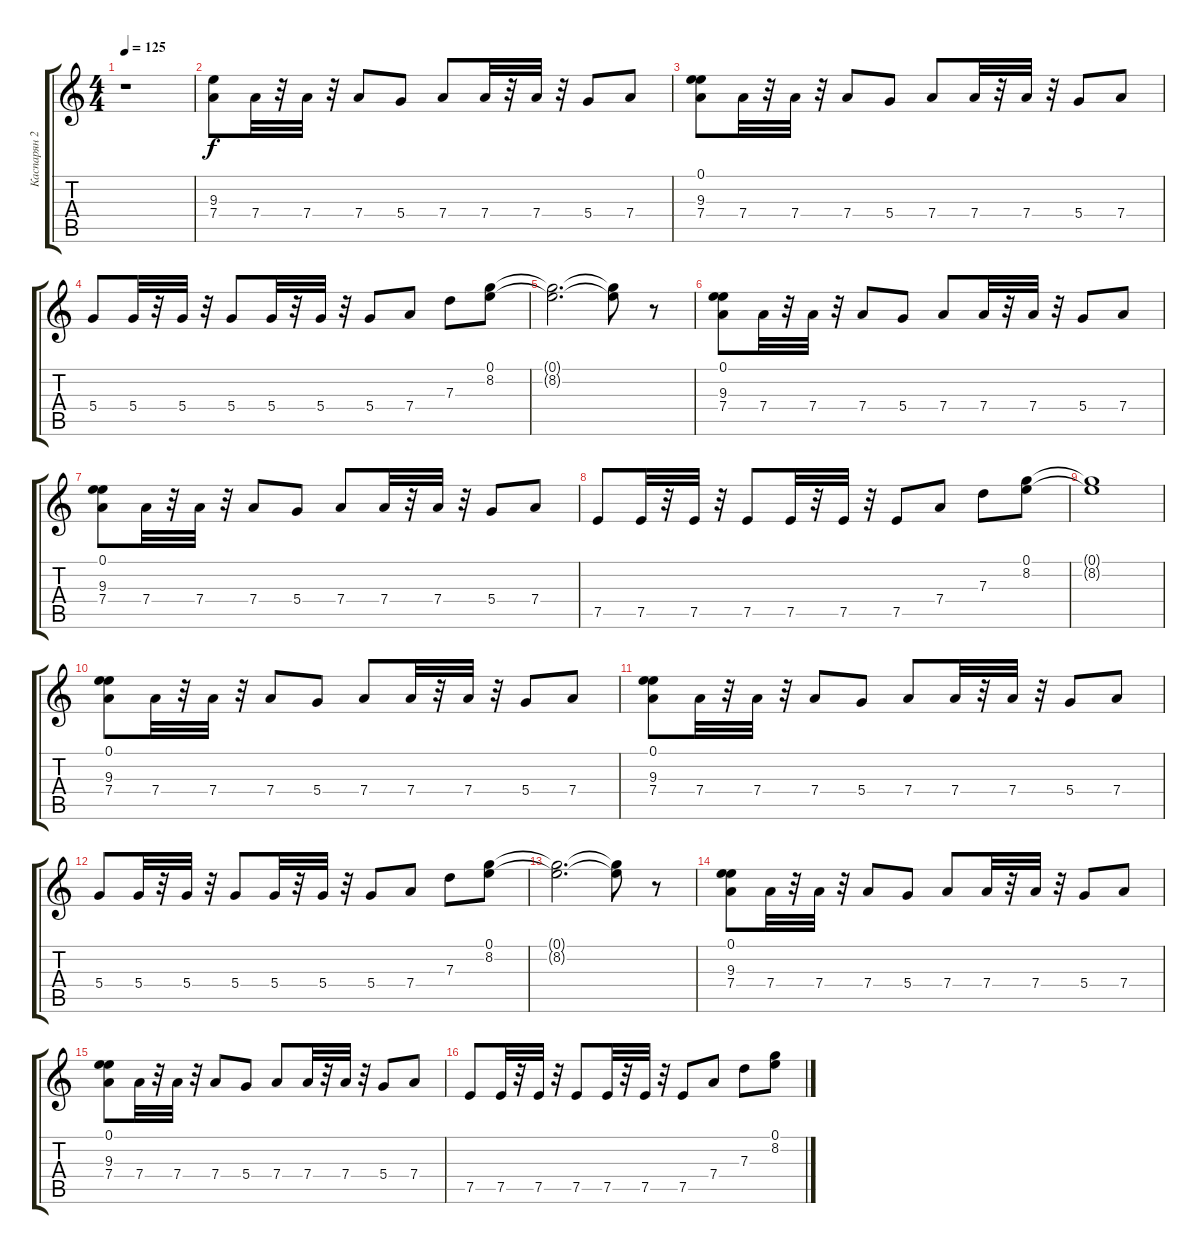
\track ("Каспарян 2" "Каспарян 2") {instrument distortionguitar}
\staff {score tabs}
\tuning (E4 B3 G3 D3 A2 E2) {hide}
\ts (4 4)
\tempo 125
\clef g2
\ks c
r.1{dy f} |
(9.3 7.4).8 7.4.32 r.32 7.4.32 r.32 7.4.8 5.4.8 7.4.8 7.4.32 r.32 7.4.32 r.32 5.4.8 7.4.8 |
(0.1 9.3 7.4).8 7.4.32 r.32 7.4.32 r.32 7.4.8 5.4.8 7.4.8 7.4.32 r.32 7.4.32 r.32 5.4.8 7.4.8 |
5.4.8 5.4.32 r.32 5.4.32 r.32 5.4.8 5.4.32 r.32 5.4.32 r.32 5.4.8 7.4.8 7.3.8 (0.1 8.2).8 |
(0.1{t} 8.2{t}).2{d} (0.1{t} 8.2{t}).8 r.8 |
(0.1 9.3 7.4).8 7.4.32 r.32 7.4.32 r.32 7.4.8 5.4.8 7.4.8 7.4.32 r.32 7.4.32 r.32 5.4.8 7.4.8 |
(0.1 9.3 7.4).8 7.4.32 r.32 7.4.32 r.32 7.4.8 5.4.8 7.4.8 7.4.32 r.32 7.4.32 r.32 5.4.8 7.4.8 |
7.5.8 7.5.32 r.32 7.5.32 r.32 7.5.8 7.5.32 r.32 7.5.32 r.32 7.5.8 7.4.8 7.3.8 (0.1 8.2).8 |
(0.1{t} 8.2{t}).1 |
(0.1 9.3 7.4).8 7.4.32 r.32 7.4.32 r.32 7.4.8 5.4.8 7.4.8 7.4.32 r.32 7.4.32 r.32 5.4.8 7.4.8 |
(0.1 9.3 7.4).8 7.4.32 r.32 7.4.32 r.32 7.4.8 5.4.8 7.4.8 7.4.32 r.32 7.4.32 r.32 5.4.8 7.4.8 |
5.4.8 5.4.32 r.32 5.4.32 r.32 5.4.8 5.4.32 r.32 5.4.32 r.32 5.4.8 7.4.8 7.3.8 (0.1 8.2).8 |
(0.1{t} 8.2{t}).2{d} (0.1{t} 8.2{t}).8 r.8 |
(0.1 9.3 7.4).8 7.4.32 r.32 7.4.32 r.32 7.4.8 5.4.8 7.4.8 7.4.32 r.32 7.4.32 r.32 5.4.8 7.4.8 |
(0.1 9.3 7.4).8 7.4.32 r.32 7.4.32 r.32 7.4.8 5.4.8 7.4.8 7.4.32 r.32 7.4.32 r.32 5.4.8 7.4.8 |
7.5.8 7.5.32 r.32 7.5.32 r.32 7.5.8 7.5.32 r.32 7.5.32 r.32 7.5.8 7.4.8 7.3.8 (0.1 8.2).8
